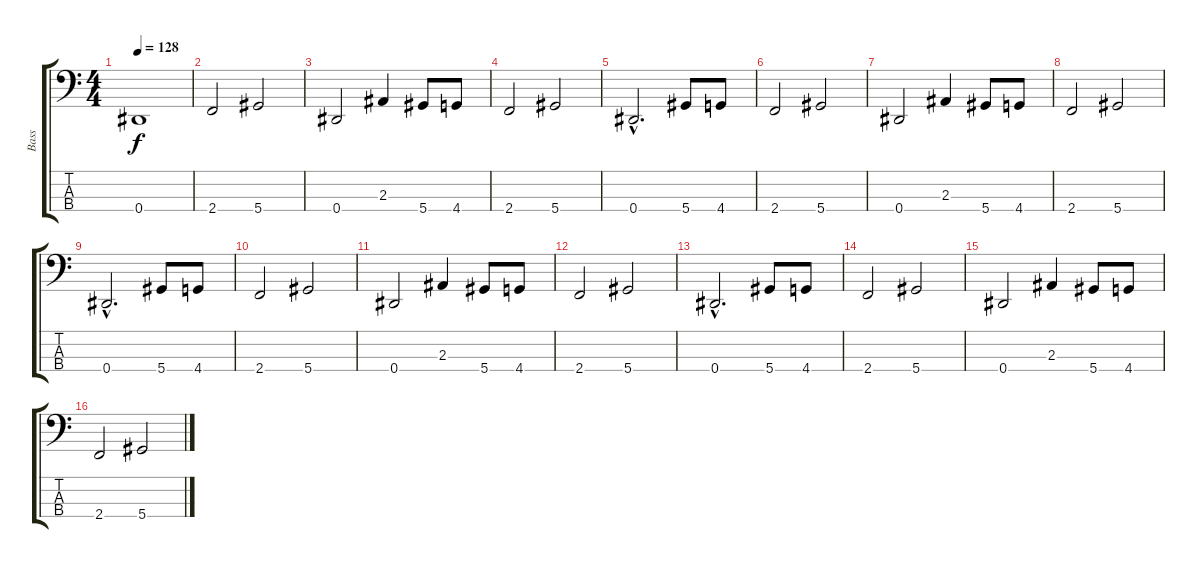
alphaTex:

\track ("Bass" "Bass") {instrument electricbassfinger}
\staff {score tabs}
\tuning (Gb2 Db2 Ab1 Eb1) {hide}
\ts (4 4)
\tempo 128
\clef f4
\ks c
0.4{t}.1{dy f} |
2.4.2 5.4.2 |
0.4.2 2.3.4 5.4.8 4.4.8 |
2.4.2 5.4.2 |
0.4{hac}.2{d} 5.4.8 4.4.8 |
2.4.2 5.4.2 |
0.4.2 2.3.4 5.4.8 4.4.8 |
2.4.2 5.4.2 |
0.4{hac}.2{d} 5.4.8 4.4.8 |
2.4.2 5.4.2 |
0.4.2 2.3.4 5.4.8 4.4.8 |
2.4.2 5.4.2 |
0.4{hac}.2{d} 5.4.8 4.4.8 |
2.4.2 5.4.2 |
0.4.2 2.3.4 5.4.8 4.4.8 |
2.4.2 5.4.2
